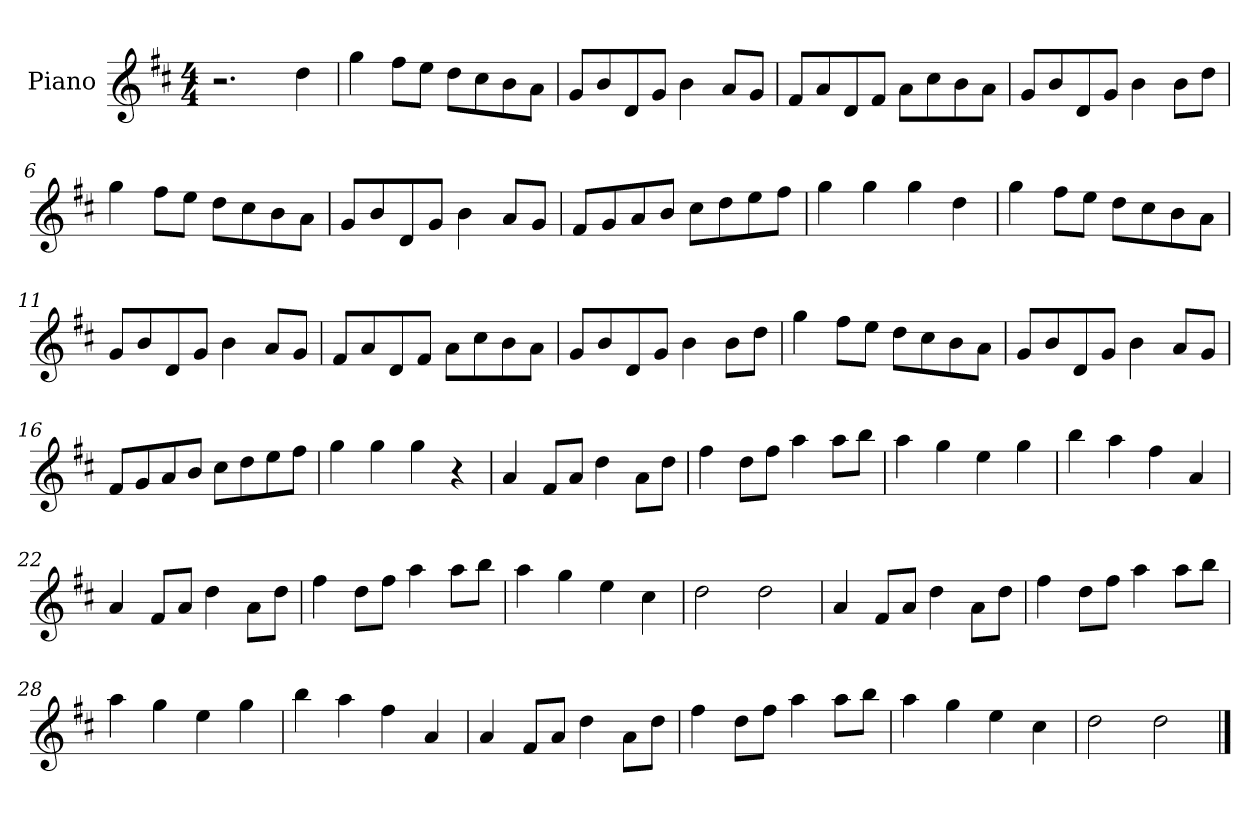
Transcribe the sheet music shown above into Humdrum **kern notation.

**kern
*part1
*staff1
*I"Piano
*I'Pno
*clefG2
*k[f#c#]
*M4/4
=1
2.r
4dd\
=2
4gg\
8ff#\L
8ee\J
8dd\L
8cc#\
8b\
8a\J
=3
8g/L
8b/
8d/
8g/J
4b\
8a/L
8g/J
=4
8f#/L
8a/
8d/
8f#/J
8a\L
8cc#\
8b\
8a\J
=5
8g/L
8b/
8d/
8g/J
4b\
8b\L
8dd\J
=6
4gg\
8ff#\L
8ee\J
8dd\L
8cc#\
8b\
8a\J
=7
8g/L
8b/
8d/
8g/J
4b\
8a/L
8g/J
=8
8f#/L
8g/
8a/
8b/J
8cc#\L
8dd\
8ee\
8ff#\J
=9
4gg\
4gg\
4gg\
4dd\
=10
4gg\
8ff#\L
8ee\J
8dd\L
8cc#\
8b\
8a\J
=11
8g/L
8b/
8d/
8g/J
4b\
8a/L
8g/J
=12
8f#/L
8a/
8d/
8f#/J
8a\L
8cc#\
8b\
8a\J
=13
8g/L
8b/
8d/
8g/J
4b\
8b\L
8dd\J
=14
4gg\
8ff#\L
8ee\J
8dd\L
8cc#\
8b\
8a\J
=15
8g/L
8b/
8d/
8g/J
4b\
8a/L
8g/J
=16
8f#/L
8g/
8a/
8b/J
8cc#\L
8dd\
8ee\
8ff#\J
=17
4gg\
4gg\
4gg\
4r
=18
4a/
8f#/L
8a/J
4dd\
8a\L
8dd\J
=19
4ff#\
8dd\L
8ff#\J
4aa\
8aa\L
8bb\J
=20
4aa\
4gg\
4ee\
4gg\
=21
4bb\
4aa\
4ff#\
4a/
=22
4a/
8f#/L
8a/J
4dd\
8a\L
8dd\J
=23
4ff#\
8dd\L
8ff#\J
4aa\
8aa\L
8bb\J
=24
4aa\
4gg\
4ee\
4cc#\
=25
2dd\
2dd\
=26
4a/
8f#/L
8a/J
4dd\
8a\L
8dd\J
=27
4ff#\
8dd\L
8ff#\J
4aa\
8aa\L
8bb\J
=28
4aa\
4gg\
4ee\
4gg\
=29
4bb\
4aa\
4ff#\
4a/
=30
4a/
8f#/L
8a/J
4dd\
8a\L
8dd\J
=31
4ff#\
8dd\L
8ff#\J
4aa\
8aa\L
8bb\J
=32
4aa\
4gg\
4ee\
4cc#\
=33
2dd\
2dd\
==
*-
